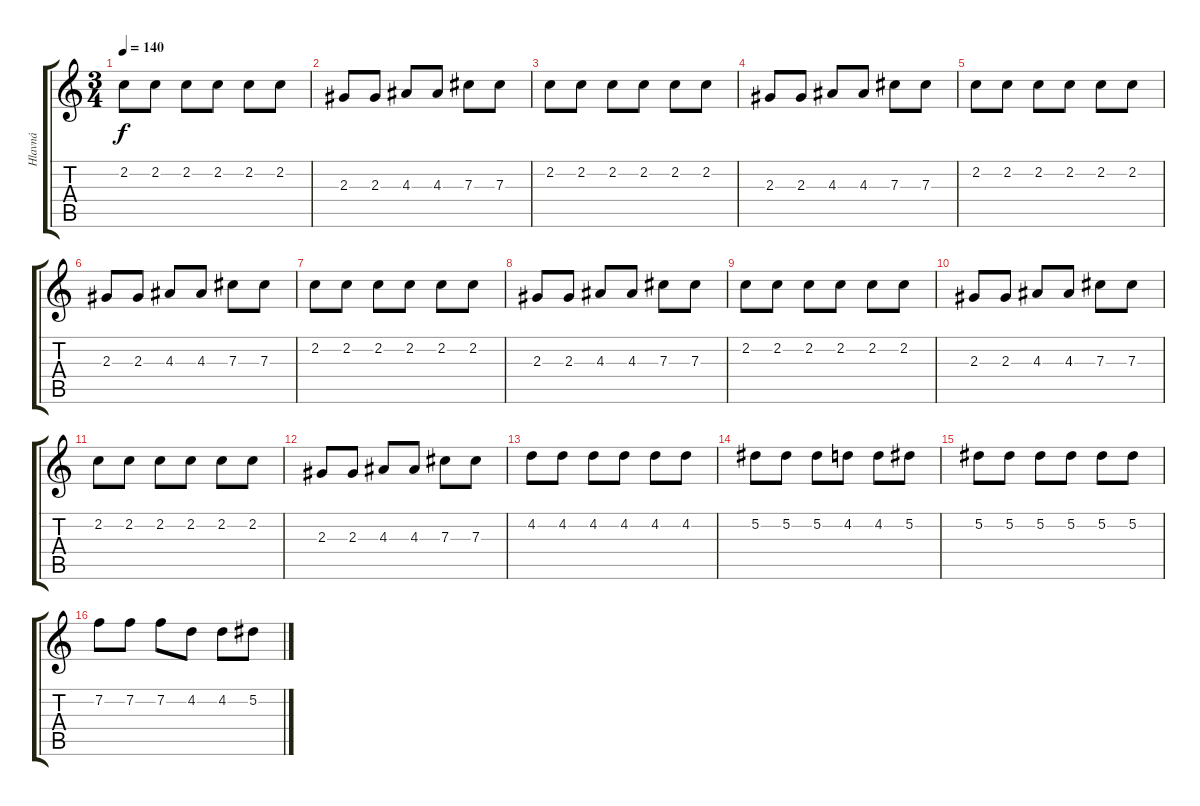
\track ("Hlavná" "Hlavná") {instrument overdrivenguitar}
\staff {score tabs}
\tuning (Eb4 Bb3 Gb3 Db3 Ab2 Eb2) {hide}
\ts (3 4)
\tempo 140
\clef g2
\ks c
2.2.8{dy f} 2.2.8 2.2.8 2.2.8 2.2.8 2.2.8 |
2.3.8 2.3.8 4.3.8 4.3.8 7.3.8 7.3.8 |
2.2.8 2.2.8 2.2.8 2.2.8 2.2.8 2.2.8 |
2.3.8 2.3.8 4.3.8 4.3.8 7.3.8 7.3.8 |
2.2.8 2.2.8 2.2.8 2.2.8 2.2.8 2.2.8 |
2.3.8 2.3.8 4.3.8 4.3.8 7.3.8 7.3.8 |
2.2.8 2.2.8 2.2.8 2.2.8 2.2.8 2.2.8 |
2.3.8 2.3.8 4.3.8 4.3.8 7.3.8 7.3.8 |
2.2.8 2.2.8 2.2.8 2.2.8 2.2.8 2.2.8 |
2.3.8 2.3.8 4.3.8 4.3.8 7.3.8 7.3.8 |
2.2.8 2.2.8 2.2.8 2.2.8 2.2.8 2.2.8 |
2.3.8 2.3.8 4.3.8 4.3.8 7.3.8 7.3.8 |
4.2.8 4.2.8 4.2.8 4.2.8 4.2.8 4.2.8 |
5.2.8 5.2.8 5.2.8 4.2.8 4.2.8 5.2.8 |
5.2.8 5.2.8 5.2.8 5.2.8 5.2.8 5.2.8 |
7.2.8 7.2.8 7.2.8 4.2.8 4.2.8 5.2.8
